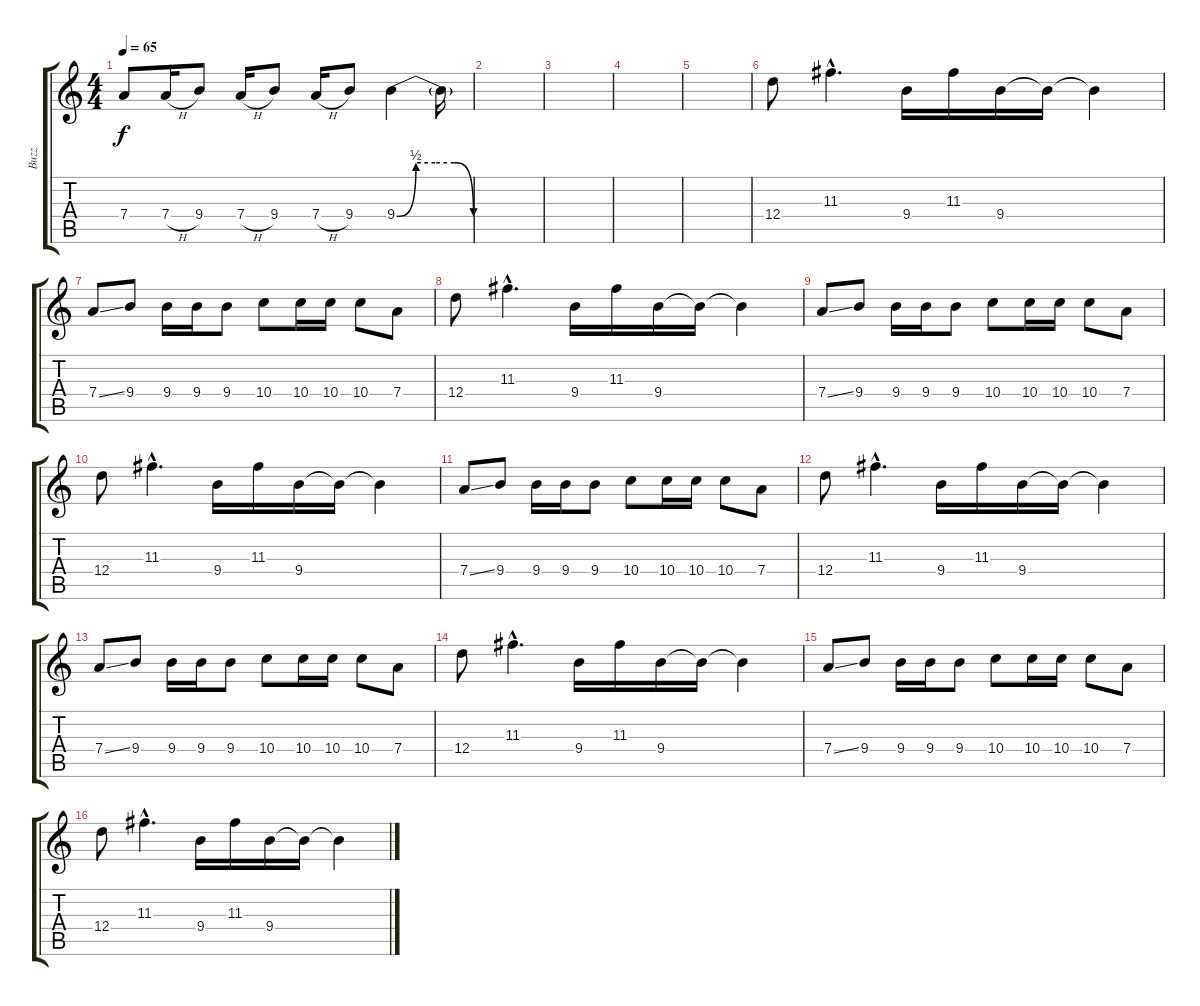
\track ("Buzz" "Buzz") {instrument overdrivenguitar}
\staff {score tabs}
\tuning (E4 B3 G3 D3 A2 D2) {hide}
\ts (4 4)
\tempo 65
\clef g2
\ks c
7.4.8{dy f} 7.4{h}.16 9.4.8 7.4{h}.16 9.4.8 7.4{h}.16 9.4.8 9.4{be (custom 0 0 15 2 30 2 45 2 60 0)}.4 9.4{t}.16 |
|
|
|
|
12.4.8 11.3{hac}.4{d} 9.4.16 11.3.16 9.4.16 9.4{t}.16 9.4{t}.4 |
7.4{ss}.8 9.4.8 9.4.16 9.4.16 9.4.8 10.4.8 10.4.16 10.4.16 10.4.8 7.4.8 |
12.4.8 11.3{hac}.4{d} 9.4.16 11.3.16 9.4.16 9.4{t}.16 9.4{t}.4 |
7.4{ss}.8 9.4.8 9.4.16 9.4.16 9.4.8 10.4.8 10.4.16 10.4.16 10.4.8 7.4.8 |
12.4.8 11.3{hac}.4{d} 9.4.16 11.3.16 9.4.16 9.4{t}.16 9.4{t}.4 |
7.4{ss}.8 9.4.8 9.4.16 9.4.16 9.4.8 10.4.8 10.4.16 10.4.16 10.4.8 7.4.8 |
12.4.8 11.3{hac}.4{d} 9.4.16 11.3.16 9.4.16 9.4{t}.16 9.4{t}.4 |
7.4{ss}.8 9.4.8 9.4.16 9.4.16 9.4.8 10.4.8 10.4.16 10.4.16 10.4.8 7.4.8 |
12.4.8 11.3{hac}.4{d} 9.4.16 11.3.16 9.4.16 9.4{t}.16 9.4{t}.4 |
7.4{ss}.8 9.4.8 9.4.16 9.4.16 9.4.8 10.4.8 10.4.16 10.4.16 10.4.8 7.4.8 |
12.4.8 11.3{hac}.4{d} 9.4.16 11.3.16 9.4.16 9.4{t}.16 9.4{t}.4
